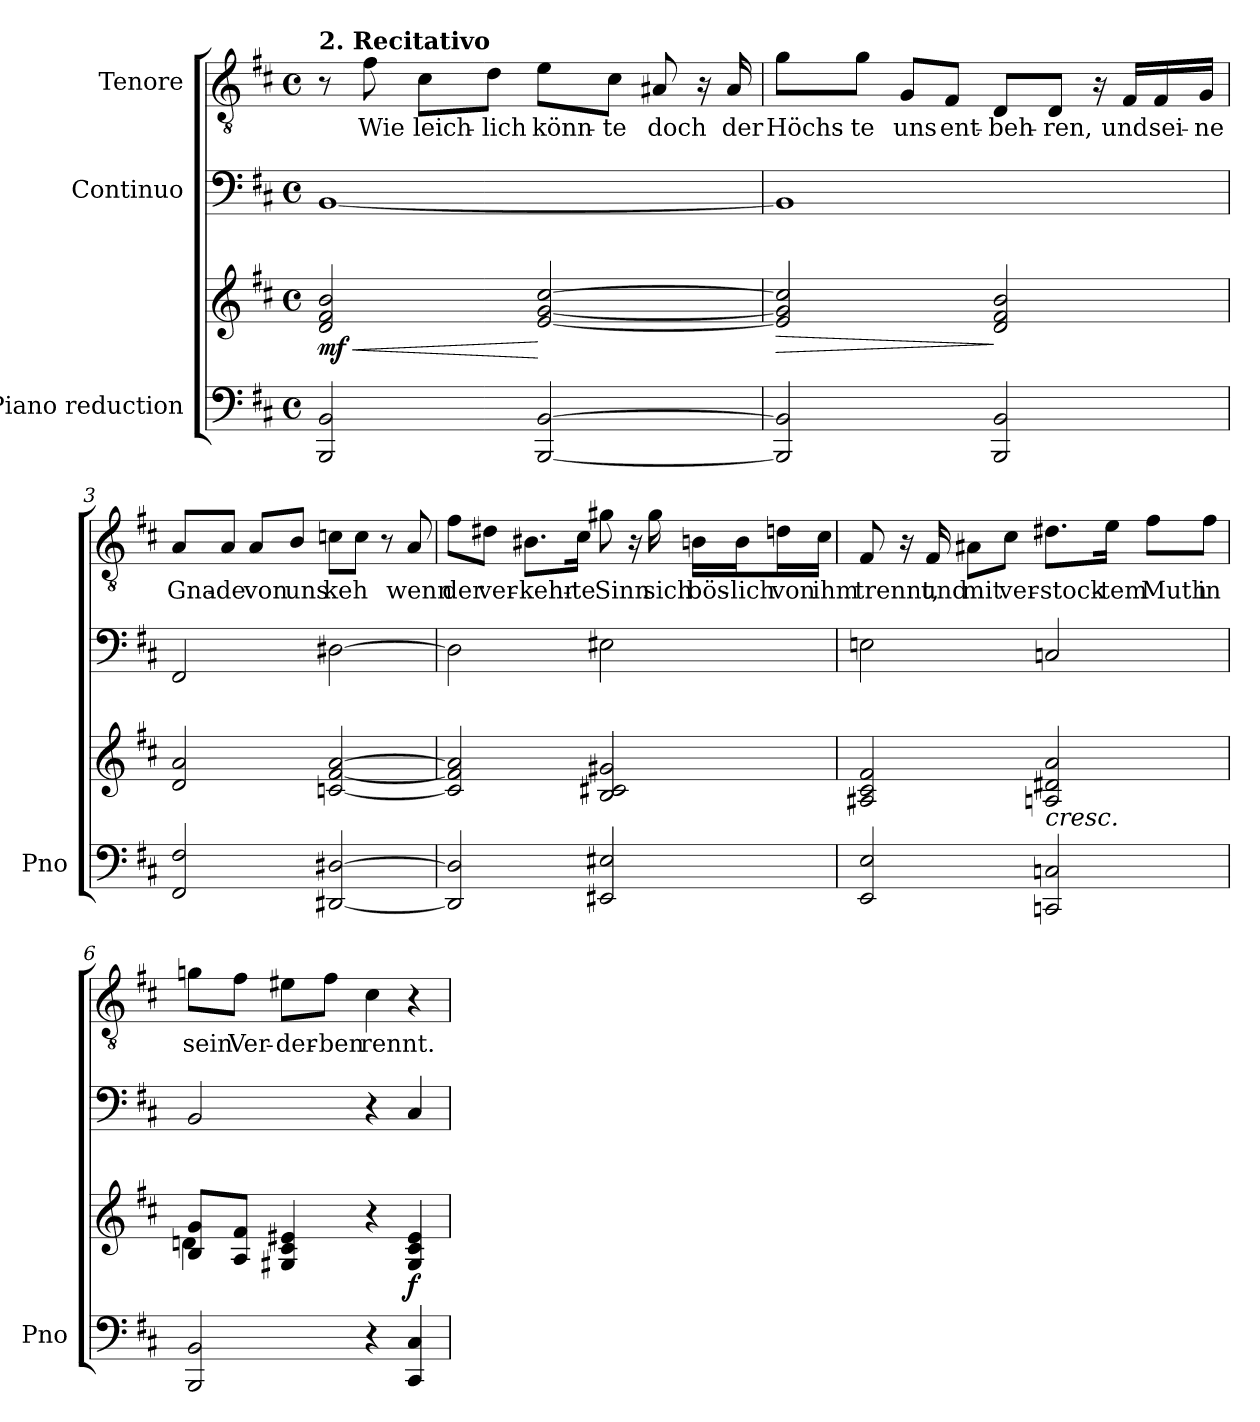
**kern	**kern	**dynam	**kern	**kern	**text
*part3	*part3	*part3	*part2	*part1	*part1
*staff4	*staff3	*staff3/4	*staff2	*staff1	*staff1
*I"Piano reduction	*	*	*I"Continuo	*I"Tenore	*
*I'Pno	*	*	*	*	*
*stria5	*stria5	*	*	*	*
*clefF4	*clefG2	*	*clefF4	*clefGv2	*
*k[f#c#]	*k[f#c#]	*	*k[f#c#]	*k[f#c#]	*
*M4/4	*M4/4	*	*M4/4	*M4/4	*
*met(c)	*met(c)	*	*met(c)	*met(c)	*
=1	=1	=1	=1	=1	=1
!	!	!	!	!LO:TX:a:B:t=2. Recitativo	!
!	!	!LO:HP:b	!	!	!
!	!	!LO:DY:n=1:b	!	!	!
2BBB/ 2BB/	2d/ 2f#/ 2b/	< mf	[1BB	8r	.
!	!	!	!	!	!LO:LY:b
.	.	.	.	8f#\	Wie
!	!	!	!	!	!LO:LY:b
.	.	.	.	8c#\L	leich-
!	!	!	!	!	!LO:LY:b
.	.	.	.	8d\J	-lich
!	!	!	!	!	!LO:LY:b
[2BBB/ [2BB/	[2e/ [2g/ [2cc#/	[	.	8e\L	könn-
!	!	!	!	!	!LO:LY:b
.	.	.	.	8c#\J	-te
!	!	!	!	!	!LO:LY:b
.	.	.	.	8A#X/	doch
.	.	.	.	16r	.
!	!	!	!	!	!LO:LY:b
.	.	.	.	16A#/	der
=2	=2	=2	=2	=2	=2
!	!	!LO:HP:b	!	!	!LO:LY:b
2BBB/] 2BB/]	2e/] 2g/] 2cc#/]	>	1BB]	8g\L	Höchs-
!	!	!	!	!	!LO:LY:b
.	.	.	.	8g\J	-te
!	!	!	!	!	!LO:LY:b
.	.	.	.	8G/L	uns
!	!	!	!	!	!LO:LY:b
.	.	.	.	8F#/J	ent-
!	!	!	!	!	!LO:LY:b
2BBB/ 2BB/	2d/ 2f#/ 2b/	]	.	8D/L	-beh-
!	!	!	!	!	!LO:LY:b
.	.	.	.	8D/J	-ren,
.	.	.	.	16r	.
!	!	!	!	!	!LO:LY:b
.	.	.	.	16F#/LL	und
!	!	!	!	!	!LO:LY:b
.	.	.	.	16F#/	sei-
!	!	!	!	!	!LO:LY:b
.	.	.	.	16G/JJ	-ne
=3	=3	=3	=3	=3	=3
!	!	!	!	!	!LO:LY:b
2FF#/ 2F#/	2d/ 2a/	.	2FF#/	8A/L	Gna-
!	!	!	!	!	!LO:LY:b
.	.	.	.	8A/J	-de
!	!	!	!	!	!LO:LY:b
.	.	.	.	8A/L	von
!	!	!	!	!	!LO:LY:b
.	.	.	.	8B/J	uns
!	!	!	!	!	!LO:LY:b
[2DD#X/ [2D#X/	[2cn/ [2f#/ [2a/	.	[2D#X\	8cn\L	keh
.	.	.	.	8c\J	.
.	.	.	.	8r	.
!	!	!	!	!	!LO:LY:b
.	.	.	.	8A/	wenn
!!LO:LB:g=z
=4	=4	=4	=4	=4	=4
!	!	!	!	!	!LO:LY:b
2DD#/] 2D#/]	2c/] 2f#/] 2a/]	.	2D#\]	8f#\L	der
!	!	!	!	!	!LO:LY:b
.	.	.	.	8d#X\J	ver-
!	!	!	!	!	!LO:LY:b
.	.	.	.	8.B#X\L	-kehr-
!	!	!	!	!	!LO:LY:b
.	.	.	.	16c#\Jk	-te
!	!	!	!	!	!LO:LY:b
2EE#X/ 2E#X/	2B/ 2c#X/ 2g#X/	.	2E#X\	8g#X\	Sinn
.	.	.	.	16r	.
!	!	!	!	!	!LO:LY:b
.	.	.	.	16g#\	sich
!	!	!	!	!	!LO:LY:b
.	.	.	.	16Bn\LL	bös-
!	!	!	!	!	!LO:LY:b
.	.	.	.	16B\J	-lich
!	!	!	!	!	!LO:LY:b
.	.	.	.	16dn\L	von
!	!	!	!	!	!LO:LY:b
.	.	.	.	16c#\JJ	ihm
=5	=5	=5	=5	=5	=5
!	!	!	!	!	!LO:LY:b
2EE/ 2E/	2A#X/ 2c#/ 2f#/	.	2En\	8F#/	trennt,
.	.	.	.	16r	.
!	!	!	!	!	!LO:LY:b
.	.	.	.	16F#/	und
!	!	!	!	!	!LO:LY:b
.	.	.	.	8A#X\L	mit
!	!	!	!	!	!LO:LY:b
.	.	.	.	8c#\J	ver-
!	!LO:TX:b:i:t=cresc.	!	!	!	!
!	!	!	!	!	!LO:LY:b
2CCn/ 2Cn/	2An/ 2d#X/ 2a/	.	2Cn/	8.d#X\L	-stock-
!	!	!	!	!	!LO:LY:b
.	.	.	.	16e\Jk	-tem
!	!	!	!	!	!LO:LY:b
.	.	.	.	8f#\L	Muth
!	!	!	!	!	!LO:LY:b
.	.	.	.	8f#\J	in
=6	=6	=6	=6	=6	=6
*	*^	*	*	*	*
!	!	!	!	!	!	!LO:LY:b
2BBB/ 2BB/	8B/ 8g/L	4dn\	.	2BB/	8gn\L	sein
!	!	!	!	!	!	!LO:LY:b
.	8A/ 8f#/J	.	.	.	8f#\J	Ver-
!	!	!	!	!	!	!LO:LY:b
.	4G#X/ 4c#/ 4e#X/	4ryy	.	.	8e#X\L	-der-
!	!	!	!	!	!	!LO:LY:b
.	.	.	.	.	8f#\J	-ben
!	!	!	!	!	!	!LO:LY:b
4r	4r	4ryy	.	4r	4c#\	rennt.
!	!	!	!LO:DY:b	!	!	!
4CC#/ 4C#/	4G#/ 4c#/ 4e#/	4ryy	f	4C#/	4r	.
*	*v	*v	*	*	*	*
=	=	=	=	=	=
*-	*-	*-	*-	*-	*-
